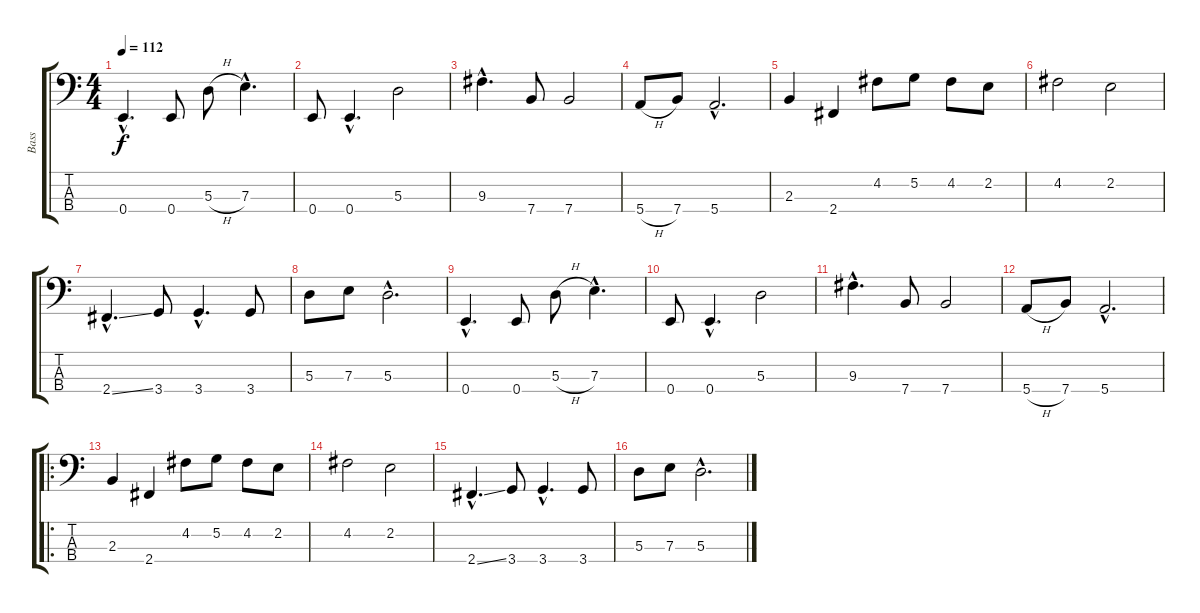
\track ("Bass" "Bass") {instrument electricbassfinger}
\staff {score tabs}
\tuning (G2 D2 A1 E1) {hide}
\ts (4 4)
\tempo 112
\clef f4
\ks c
0.4{hac}.4{d dy f} 0.4.8 5.3{h}.8 7.3{hac}.4{d} |
0.4.8 0.4{hac}.4{d} 5.3.2 |
9.3{hac}.4{d} 7.4.8 7.4.2 |
5.4{h}.8 7.4.8 5.4{hac}.2{d} |
2.3.4 2.4.4 4.2.8 5.2.8 4.2.8 2.2.8 |
4.2.2 2.2.2 |
2.4{ss hac}.4{d} 3.4.8 3.4{hac}.4{d} 3.4.8 |
5.3.8 7.3.8 5.3{hac}.2{d} |
0.4{hac}.4{d} 0.4.8 5.3{h}.8 7.3{hac}.4{d} |
0.4.8 0.4{hac}.4{d} 5.3.2 |
9.3{hac}.4{d} 7.4.8 7.4.2 |
5.4{h}.8 7.4.8 5.4{hac}.2{d} |
\ro
2.3.4 2.4.4 4.2.8 5.2.8 4.2.8 2.2.8 |
4.2.2 2.2.2 |
2.4{ss hac}.4{d} 3.4.8 3.4{hac}.4{d} 3.4.8 |
5.3.8 7.3.8 5.3{hac}.2{d}
